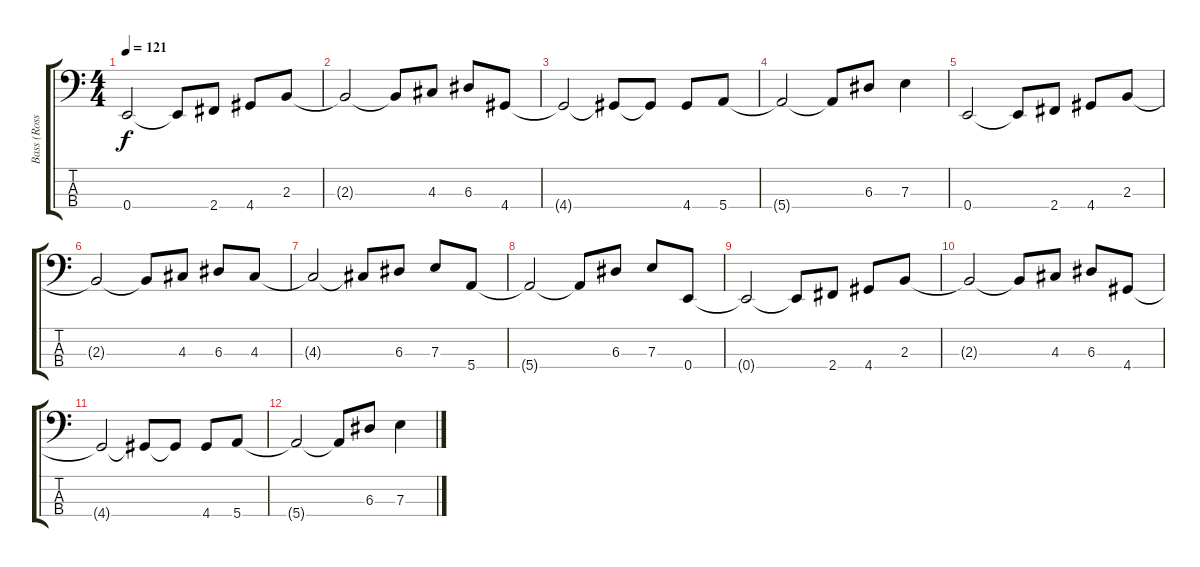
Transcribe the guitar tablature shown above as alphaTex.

\track ("Bass (Ross Valory)" "Bass (Ross") {instrument electricbasspick}
\staff {score tabs}
\tuning (G2 D2 A1 E1) {hide}
\ts (4 4)
\tempo 121
\clef f4
\ks c
0.4{t}.2{dy f} 0.4{t}.8 2.4.8 4.4.8 2.3.8 |
2.3{t}.2 2.3{t}.8 4.3.8 6.3.8 4.4.8 |
4.4{t}.2 4.4{t}.8 4.4{t}.8 4.4.8 5.4.8 |
5.4{t}.2 5.4{t}.8 6.3.8 7.3.4 |
0.4.2 0.4{t}.8 2.4.8 4.4.8 2.3.8 |
2.3{t}.2 2.3{t}.8 4.3.8 6.3.8 4.3.8 |
4.3{t}.2 4.3{t}.8 6.3.8 7.3.8 5.4.8 |
5.4{t}.2 5.4{t}.8 6.3.8 7.3.8 0.4.8 |
0.4{t}.2 0.4{t}.8 2.4.8 4.4.8 2.3.8 |
2.3{t}.2 2.3{t}.8 4.3.8 6.3.8 4.4.8 |
4.4{t}.2 4.4{t}.8 4.4{t}.8 4.4.8 5.4.8 |
5.4{t}.2 5.4{t}.8 6.3.8 7.3.4
